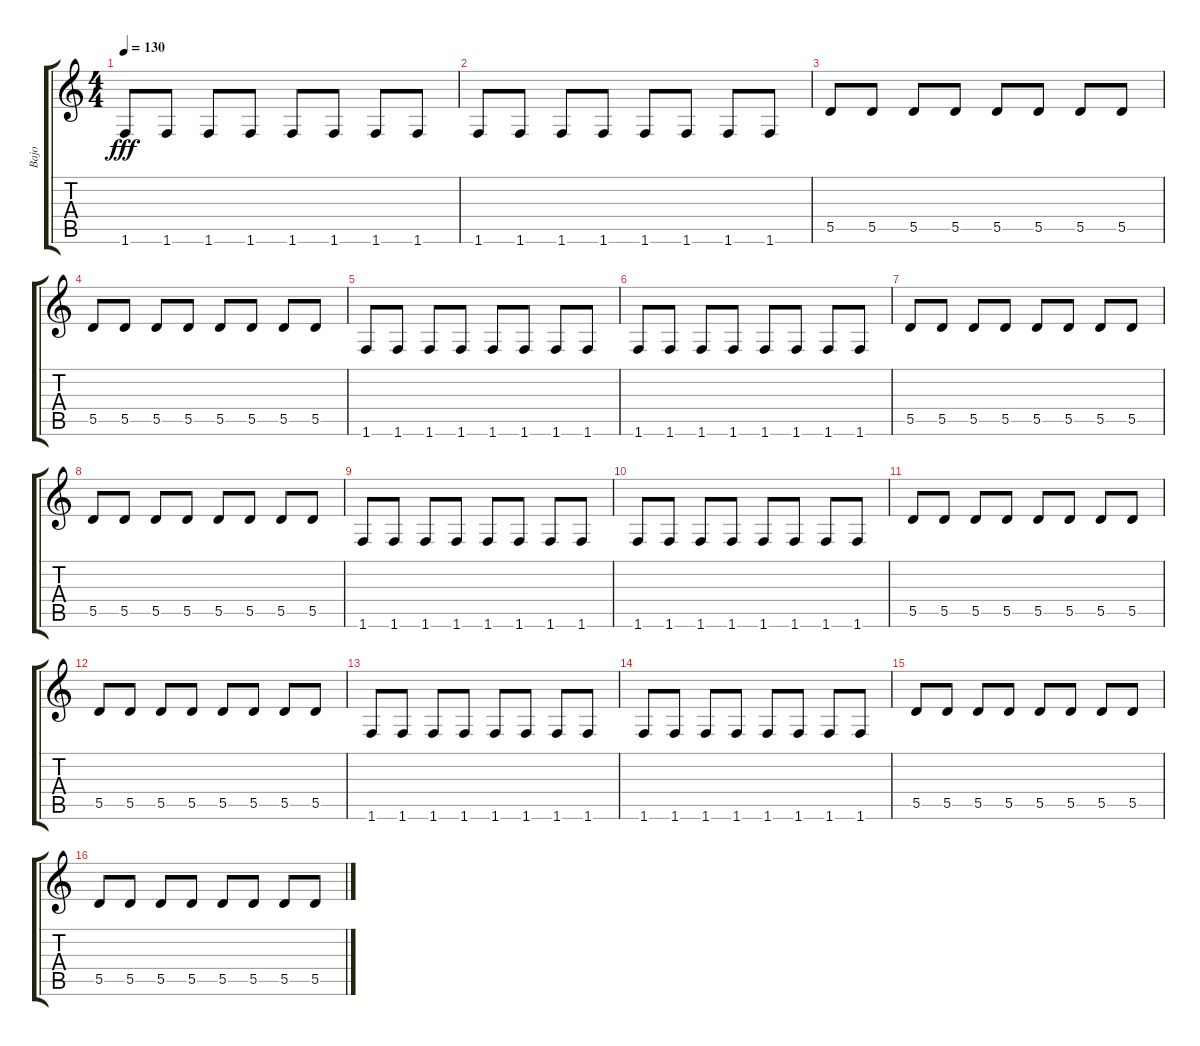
\track ("Bajo" "Bajo") {instrument electricbassfinger}
\staff {score tabs}
\tuning (E4 B3 G3 D3 A2 E2) {hide}
\ts (4 4)
\tempo 130
\clef g2
\ks c
1.6.8{dy fff volume 10} 1.6.8 1.6.8 1.6.8 1.6.8 1.6.8 1.6.8 1.6.8 |
1.6.8 1.6.8 1.6.8 1.6.8 1.6.8 1.6.8 1.6.8 1.6.8 |
5.5.8 5.5.8 5.5.8 5.5.8 5.5.8 5.5.8 5.5.8 5.5.8 |
5.5.8 5.5.8 5.5.8 5.5.8 5.5.8 5.5.8 5.5.8 5.5.8 |
1.6.8 1.6.8 1.6.8 1.6.8 1.6.8 1.6.8 1.6.8 1.6.8 |
1.6.8 1.6.8 1.6.8 1.6.8 1.6.8 1.6.8 1.6.8 1.6.8 |
5.5.8 5.5.8 5.5.8 5.5.8 5.5.8 5.5.8 5.5.8 5.5.8 |
5.5.8 5.5.8 5.5.8 5.5.8 5.5.8 5.5.8 5.5.8 5.5.8 |
1.6.8 1.6.8 1.6.8 1.6.8 1.6.8 1.6.8 1.6.8 1.6.8 |
1.6.8 1.6.8 1.6.8 1.6.8 1.6.8 1.6.8 1.6.8 1.6.8 |
5.5.8 5.5.8 5.5.8 5.5.8 5.5.8 5.5.8 5.5.8 5.5.8 |
5.5.8 5.5.8 5.5.8 5.5.8 5.5.8 5.5.8 5.5.8 5.5.8 |
1.6.8 1.6.8 1.6.8 1.6.8 1.6.8 1.6.8 1.6.8 1.6.8 |
1.6.8 1.6.8 1.6.8 1.6.8 1.6.8 1.6.8 1.6.8 1.6.8 |
5.5.8 5.5.8 5.5.8 5.5.8 5.5.8 5.5.8 5.5.8 5.5.8 |
5.5.8 5.5.8 5.5.8 5.5.8 5.5.8 5.5.8 5.5.8 5.5.8
